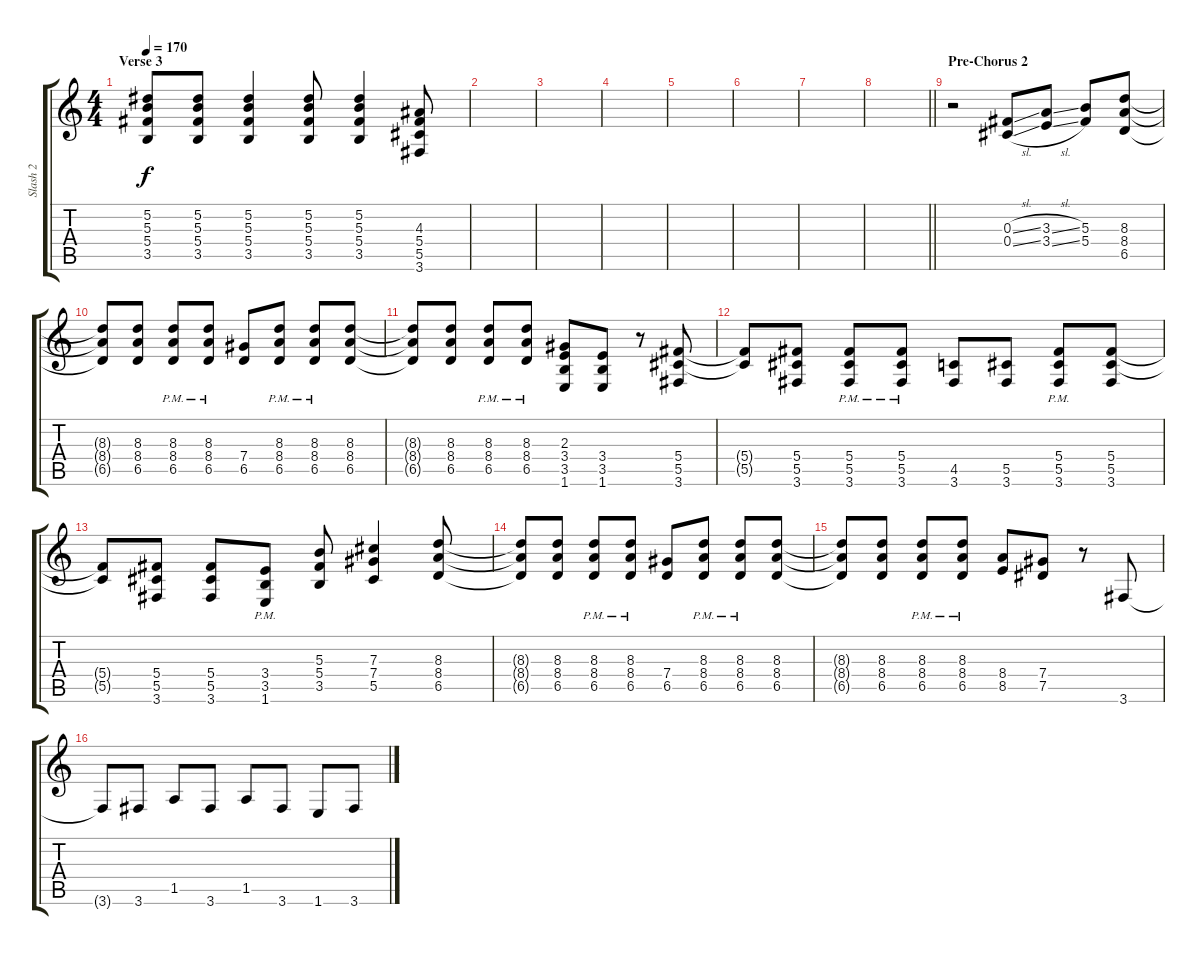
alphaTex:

\track ("Slash 2" "Slash 2") {instrument distortionguitar}
\staff {score tabs}
\tuning (Eb4 Bb3 Gb3 Db3 Ab2 Eb2) {hide}
\ts (4 4)
\section ("" "Verse 3")
\tempo 170
\clef g2
\ks c
(5.2{t} 5.3{t} 5.4{t} 3.5{t}).8{dy f} (5.2 5.3 5.4 3.5).8 (5.2 5.3 5.4 3.5).4 (5.2 5.3 5.4 3.5).8 (5.2 5.3 5.4 3.5).4 (4.3 5.4 5.5 3.6).8 |
|
|
|
|
|
|
\barLineRight lightlight
|
\section ("" "Pre-Chorus 2")
r.2 (0.3{sl} 0.4{sl}).8 (3.3{sl} 3.4{sl}).8 (5.3 5.4).8 (8.3 8.4 6.5).8 |
(8.3{t} 8.4{t} 6.5{t}).8 (8.3 8.4 6.5).8 (8.3{pm} 8.4{pm} 6.5{pm}).8 (8.3{pm} 8.4{pm} 6.5{pm}).8 (7.4 6.5).8 (8.3{pm} 8.4{pm} 6.5{pm}).8 (8.3{pm} 8.4{pm} 6.5{pm}).8 (8.3 8.4 6.5).8 |
(8.3{t} 8.4{t} 6.5{t}).8 (8.3 8.4 6.5).8 (8.3{pm} 8.4{pm} 6.5{pm}).8 (8.3{pm} 8.4{pm} 6.5{pm}).8 (2.3 3.4 3.5 1.6).8 (3.4 3.5 1.6).8 r.8 (5.4 5.5 3.6).8 |
(5.4{t} 5.5{t}).8 (5.4 5.5 3.6).8 (5.4{pm} 5.5{pm} 3.6{pm}).8 (5.4{pm} 5.5{pm} 3.6{pm}).8 (4.5 3.6).8 (5.5 3.6).8 (5.4{pm} 5.5{pm} 3.6{pm}).8 (5.4 5.5 3.6).8 |
(5.4{t} 5.5{t}).8 (5.4 5.5 3.6).8 (5.4 5.5 3.6).8 (3.4{pm} 3.5{pm} 1.6{pm}).8 (5.3 5.4 3.5).8 (7.3 7.4 5.5).4 (8.3 8.4 6.5).8 |
(8.3{t} 8.4{t} 6.5{t}).8 (8.3 8.4 6.5).8 (8.3{pm} 8.4{pm} 6.5{pm}).8 (8.3{pm} 8.4{pm} 6.5{pm}).8 (7.4 6.5).8 (8.3{pm} 8.4{pm} 6.5{pm}).8 (8.3{pm} 8.4{pm} 6.5{pm}).8 (8.3 8.4 6.5).8 |
(8.3{t} 8.4{t} 6.5{t}).8 (8.3 8.4 6.5).8 (8.3{pm} 8.4{pm} 6.5{pm}).8 (8.3{pm} 8.4{pm} 6.5{pm}).8 (8.4 8.5).8 (7.4 7.5).8 r.8 3.6.8 |
3.6{t}.8 3.6.8 1.5.8 3.6.8 1.5.8 3.6.8 1.6.8 3.6.8
